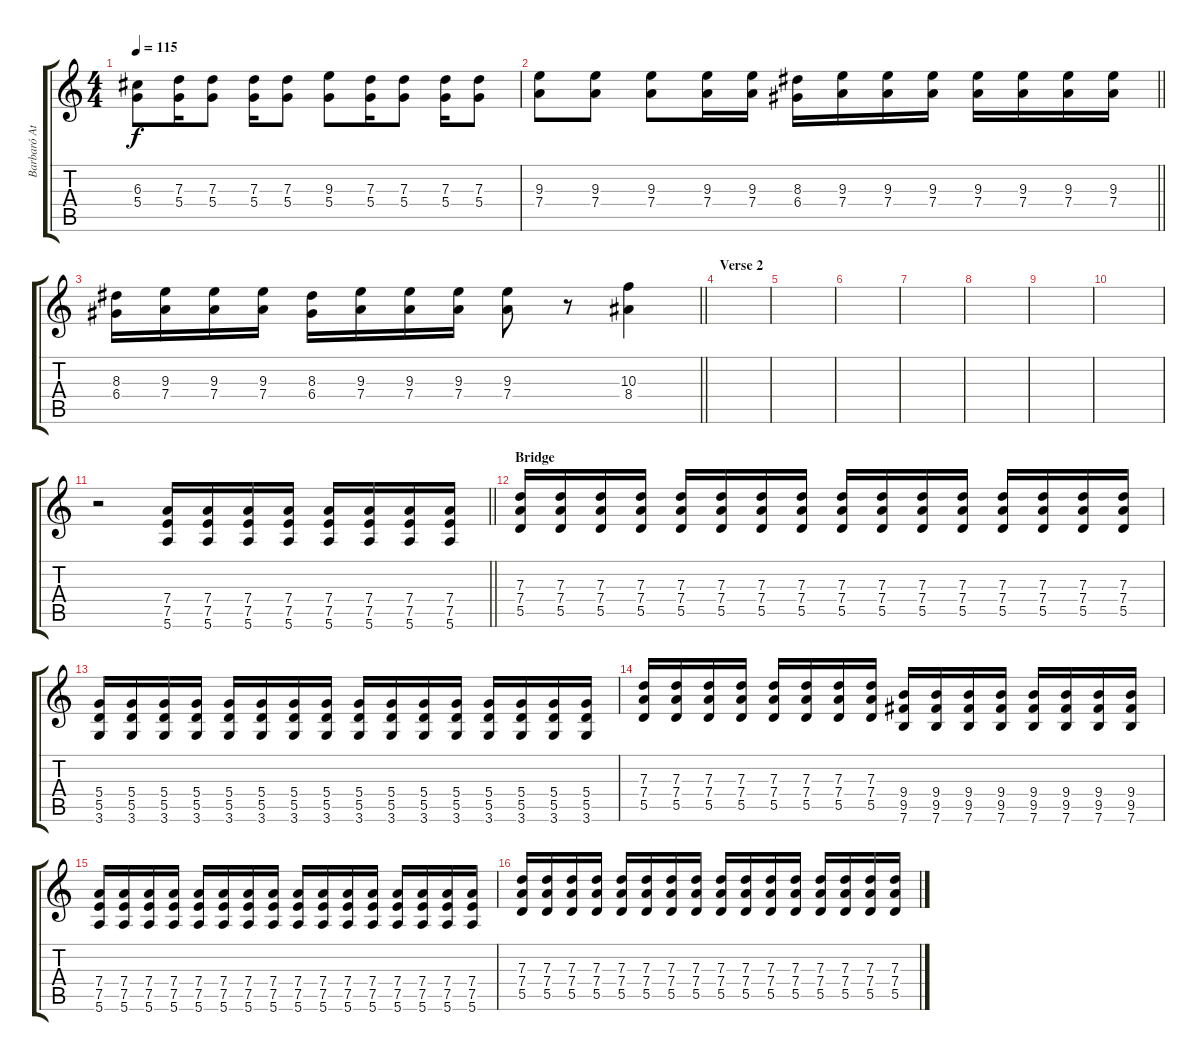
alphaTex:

\track ("Barbaró Attila (distortion)" "Barbaró At") {instrument distortionguitar}
\staff {score tabs}
\tuning (E4 B3 G3 D3 A2 E2) {hide}
\ts (4 4)
\tempo 115
\clef g2
\ks c
(6.3 5.4).8{dy f} (7.3 5.4).16 (7.3 5.4).8 (7.3 5.4).16 (7.3 5.4).8 (9.3 5.4).8 (7.3 5.4).16 (7.3 5.4).8 (7.3 5.4).16 (7.3 5.4).8 |
\barLineRight lightlight
(9.3 7.4).8 (9.3 7.4).8 (9.3 7.4).8 (9.3 7.4).16 (9.3 7.4).16 (8.3 6.4).16 (9.3 7.4).16 (9.3 7.4).16 (9.3 7.4).16 (9.3 7.4).16 (9.3 7.4).16 (9.3 7.4).16 (9.3 7.4).16 |
\barLineRight lightlight
(8.3 6.4).16 (9.3 7.4).16 (9.3 7.4).16 (9.3 7.4).16 (8.3 6.4).16 (9.3 7.4).16 (9.3 7.4).16 (9.3 7.4).16 (9.3 7.4).8 r.8 (10.3 8.4).4 |
\section ("" "Verse 2")
|
|
|
|
|
|
|
\barLineRight lightlight
r.2 (7.4 7.5 5.6).16 (7.4 7.5 5.6).16 (7.4 7.5 5.6).16 (7.4 7.5 5.6).16 (7.4 7.5 5.6).16 (7.4 7.5 5.6).16 (7.4 7.5 5.6).16 (7.4 7.5 5.6).16 |
\section ("" "Bridge")
(7.3 7.4 5.5).16 (7.3 7.4 5.5).16 (7.3 7.4 5.5).16 (7.3 7.4 5.5).16 (7.3 7.4 5.5).16 (7.3 7.4 5.5).16 (7.3 7.4 5.5).16 (7.3 7.4 5.5).16 (7.3 7.4 5.5).16 (7.3 7.4 5.5).16 (7.3 7.4 5.5).16 (7.3 7.4 5.5).16 (7.3 7.4 5.5).16 (7.3 7.4 5.5).16 (7.3 7.4 5.5).16 (7.3 7.4 5.5).16 |
(5.4 5.5 3.6).16 (5.4 5.5 3.6).16 (5.4 5.5 3.6).16 (5.4 5.5 3.6).16 (5.4 5.5 3.6).16 (5.4 5.5 3.6).16 (5.4 5.5 3.6).16 (5.4 5.5 3.6).16 (5.4 5.5 3.6).16 (5.4 5.5 3.6).16 (5.4 5.5 3.6).16 (5.4 5.5 3.6).16 (5.4 5.5 3.6).16 (5.4 5.5 3.6).16 (5.4 5.5 3.6).16 (5.4 5.5 3.6).16 |
(7.3 7.4 5.5).16 (7.3 7.4 5.5).16 (7.3 7.4 5.5).16 (7.3 7.4 5.5).16 (7.3 7.4 5.5).16 (7.3 7.4 5.5).16 (7.3 7.4 5.5).16 (7.3 7.4 5.5).16 (9.4 9.5 7.6).16 (9.4 9.5 7.6).16 (9.4 9.5 7.6).16 (9.4 9.5 7.6).16 (9.4 9.5 7.6).16 (9.4 9.5 7.6).16 (9.4 9.5 7.6).16 (9.4 9.5 7.6).16 |
(7.4 7.5 5.6).16 (7.4 7.5 5.6).16 (7.4 7.5 5.6).16 (7.4 7.5 5.6).16 (7.4 7.5 5.6).16 (7.4 7.5 5.6).16 (7.4 7.5 5.6).16 (7.4 7.5 5.6).16 (7.4 7.5 5.6).16 (7.4 7.5 5.6).16 (7.4 7.5 5.6).16 (7.4 7.5 5.6).16 (7.4 7.5 5.6).16 (7.4 7.5 5.6).16 (7.4 7.5 5.6).16 (7.4 7.5 5.6).16 |
(7.3 7.4 5.5).16 (7.3 7.4 5.5).16 (7.3 7.4 5.5).16 (7.3 7.4 5.5).16 (7.3 7.4 5.5).16 (7.3 7.4 5.5).16 (7.3 7.4 5.5).16 (7.3 7.4 5.5).16 (7.3 7.4 5.5).16 (7.3 7.4 5.5).16 (7.3 7.4 5.5).16 (7.3 7.4 5.5).16 (7.3 7.4 5.5).16 (7.3 7.4 5.5).16 (7.3 7.4 5.5).16 (7.3 7.4 5.5).16
